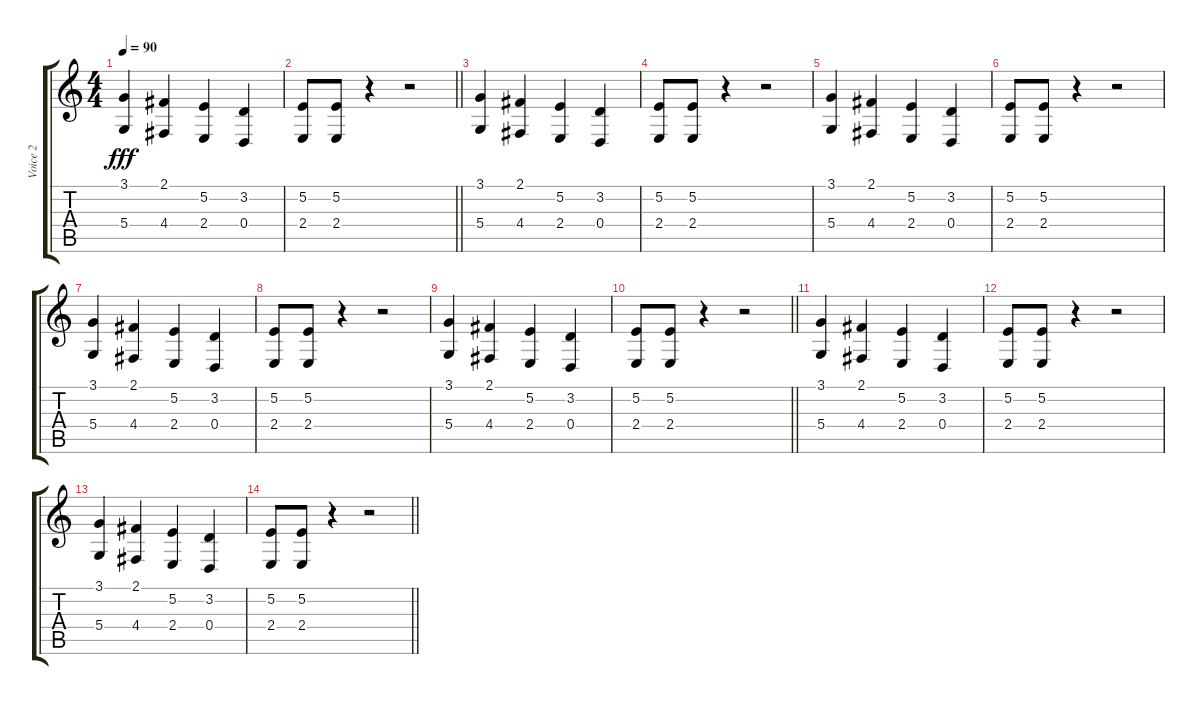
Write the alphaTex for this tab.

\track ("Voice 2" "Voice 2") {instrument tenorsax}
\staff {score tabs}
\tuning (E4 B3 G3 D3 A2 E2) {hide}
\ts (4 4)
\tempo 90
\clef g2
\ks c
(3.1 5.4).4{dy fff} (2.1 4.4).4 (5.2 2.4).4 (3.2 0.4).4 |
\barLineRight lightlight
(5.2 2.4).8 (5.2 2.4).8 r.4 r.2 |
(3.1 5.4).4 (2.1 4.4).4 (5.2 2.4).4 (3.2 0.4).4 |
(5.2 2.4).8 (5.2 2.4).8 r.4 r.2 |
(3.1 5.4).4 (2.1 4.4).4 (5.2 2.4).4 (3.2 0.4).4 |
(5.2 2.4).8 (5.2 2.4).8 r.4 r.2 |
(3.1 5.4).4 (2.1 4.4).4 (5.2 2.4).4 (3.2 0.4).4 |
(5.2 2.4).8 (5.2 2.4).8 r.4 r.2 |
(3.1 5.4).4 (2.1 4.4).4 (5.2 2.4).4 (3.2 0.4).4 |
\barLineRight lightlight
(5.2 2.4).8 (5.2 2.4).8 r.4 r.2 |
(3.1 5.4).4 (2.1 4.4).4 (5.2 2.4).4 (3.2 0.4).4 |
(5.2 2.4).8 (5.2 2.4).8 r.4 r.2 |
(3.1 5.4).4 (2.1 4.4).4 (5.2 2.4).4 (3.2 0.4).4 |
\barLineRight lightlight
(5.2 2.4).8 (5.2 2.4).8 r.4 r.2
